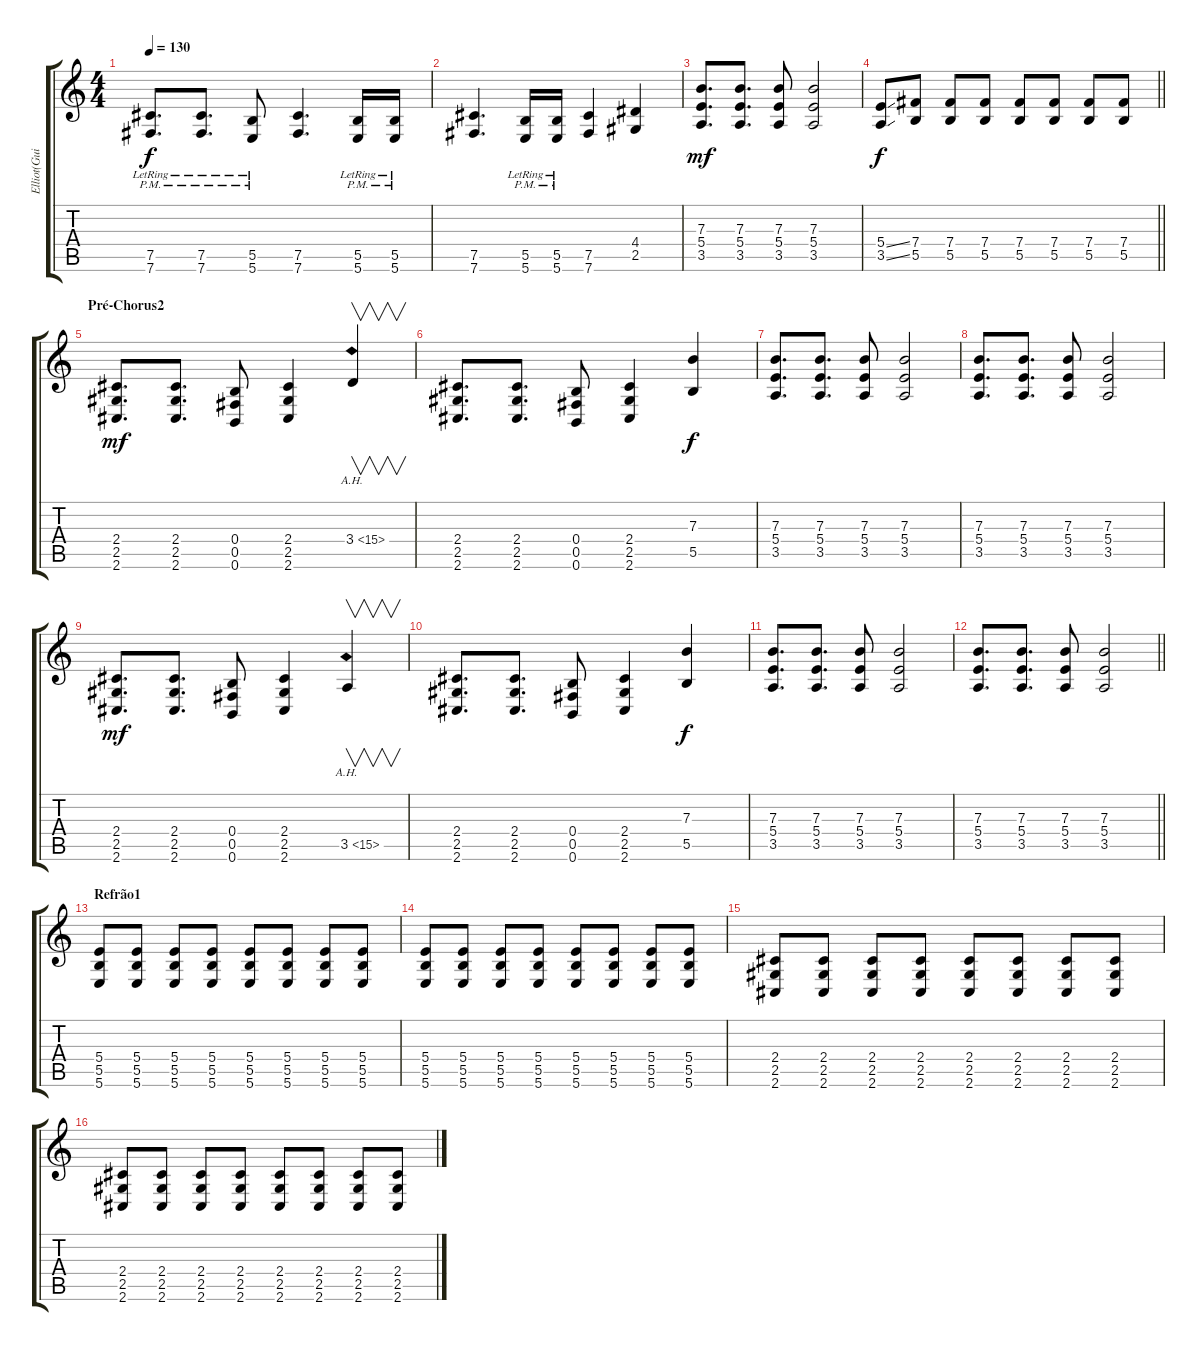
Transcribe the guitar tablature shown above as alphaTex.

\track ("Elliot(Guitarra)" "Elliot(Gui") {instrument distortionguitar}
\staff {score tabs}
\tuning (Db4 Ab3 E3 B2 Gb2 B1) {hide}
\ts (4 4)
\tempo 130
\clef g2
\ks c
(7.5{pm lr} 7.6{pm lr}).8{d dy f} (7.5{pm lr} 7.6{pm lr}).8{d} (5.5{pm lr} 5.6{pm lr}).8 (7.5 7.6).4{d} (5.5{pm lr} 5.6{pm lr}).16 (5.5{pm lr} 5.6{pm lr}).16 |
(7.5 7.6).4{d} (5.5{pm lr} 5.6{pm lr}).16 (5.5{pm lr} 5.6{pm lr}).16 (7.5 7.6).4 (4.4 2.5).4 |
(7.3 5.4 3.5).8{d dy mf} (7.3 5.4 3.5).8{d} (7.3 5.4 3.5).8 (7.3 5.4 3.5).2 |
\barLineRight lightlight
(5.4{ss} 3.5{ss}).8{dy f} (7.4 5.5).8 (7.4 5.5).8 (7.4 5.5).8 (7.4 5.5).8 (7.4 5.5).8 (7.4 5.5).8 (7.4 5.5).8 |
\section ("" "Pré-Chorus2")
(2.4 2.5 2.6).8{d dy mf} (2.4 2.5 2.6).8{d} (0.4 0.5 0.6).8 (2.4 2.5 2.6).4 3.4{ah 12}.4{v} |
(2.4 2.5 2.6).8{d} (2.4 2.5 2.6).8{d} (0.4 0.5 0.6).8 (2.4 2.5 2.6).4 (7.3 5.5).4{dy f} |
(7.3 5.4 3.5).8{d} (7.3 5.4 3.5).8{d} (7.3 5.4 3.5).8 (7.3 5.4 3.5).2 |
(7.3 5.4 3.5).8{d} (7.3 5.4 3.5).8{d} (7.3 5.4 3.5).8 (7.3 5.4 3.5).2 |
(2.4 2.5 2.6).8{d dy mf} (2.4 2.5 2.6).8{d} (0.4 0.5 0.6).8 (2.4 2.5 2.6).4 3.5{ah 12}.4{v} |
(2.4 2.5 2.6).8{d} (2.4 2.5 2.6).8{d} (0.4 0.5 0.6).8 (2.4 2.5 2.6).4 (7.3 5.5).4{dy f} |
(7.3 5.4 3.5).8{d} (7.3 5.4 3.5).8{d} (7.3 5.4 3.5).8 (7.3 5.4 3.5).2 |
\barLineRight lightlight
(7.3 5.4 3.5).8{d} (7.3 5.4 3.5).8{d} (7.3 5.4 3.5).8 (7.3 5.4 3.5).2 |
\section ("" "Refrão1")
(5.4 5.5 5.6).8 (5.4 5.5 5.6).8 (5.4 5.5 5.6).8 (5.4 5.5 5.6).8 (5.4 5.5 5.6).8 (5.4 5.5 5.6).8 (5.4 5.5 5.6).8 (5.4 5.5 5.6).8 |
(5.4 5.5 5.6).8 (5.4 5.5 5.6).8 (5.4 5.5 5.6).8 (5.4 5.5 5.6).8 (5.4 5.5 5.6).8 (5.4 5.5 5.6).8 (5.4 5.5 5.6).8 (5.4 5.5 5.6).8 |
(2.4 2.5 2.6).8 (2.4 2.5 2.6).8 (2.4 2.5 2.6).8 (2.4 2.5 2.6).8 (2.4 2.5 2.6).8 (2.4 2.5 2.6).8 (2.4 2.5 2.6).8 (2.4 2.5 2.6).8 |
(2.4 2.5 2.6).8 (2.4 2.5 2.6).8 (2.4 2.5 2.6).8 (2.4 2.5 2.6).8 (2.4 2.5 2.6).8 (2.4 2.5 2.6).8 (2.4 2.5 2.6).8 (2.4 2.5 2.6).8
